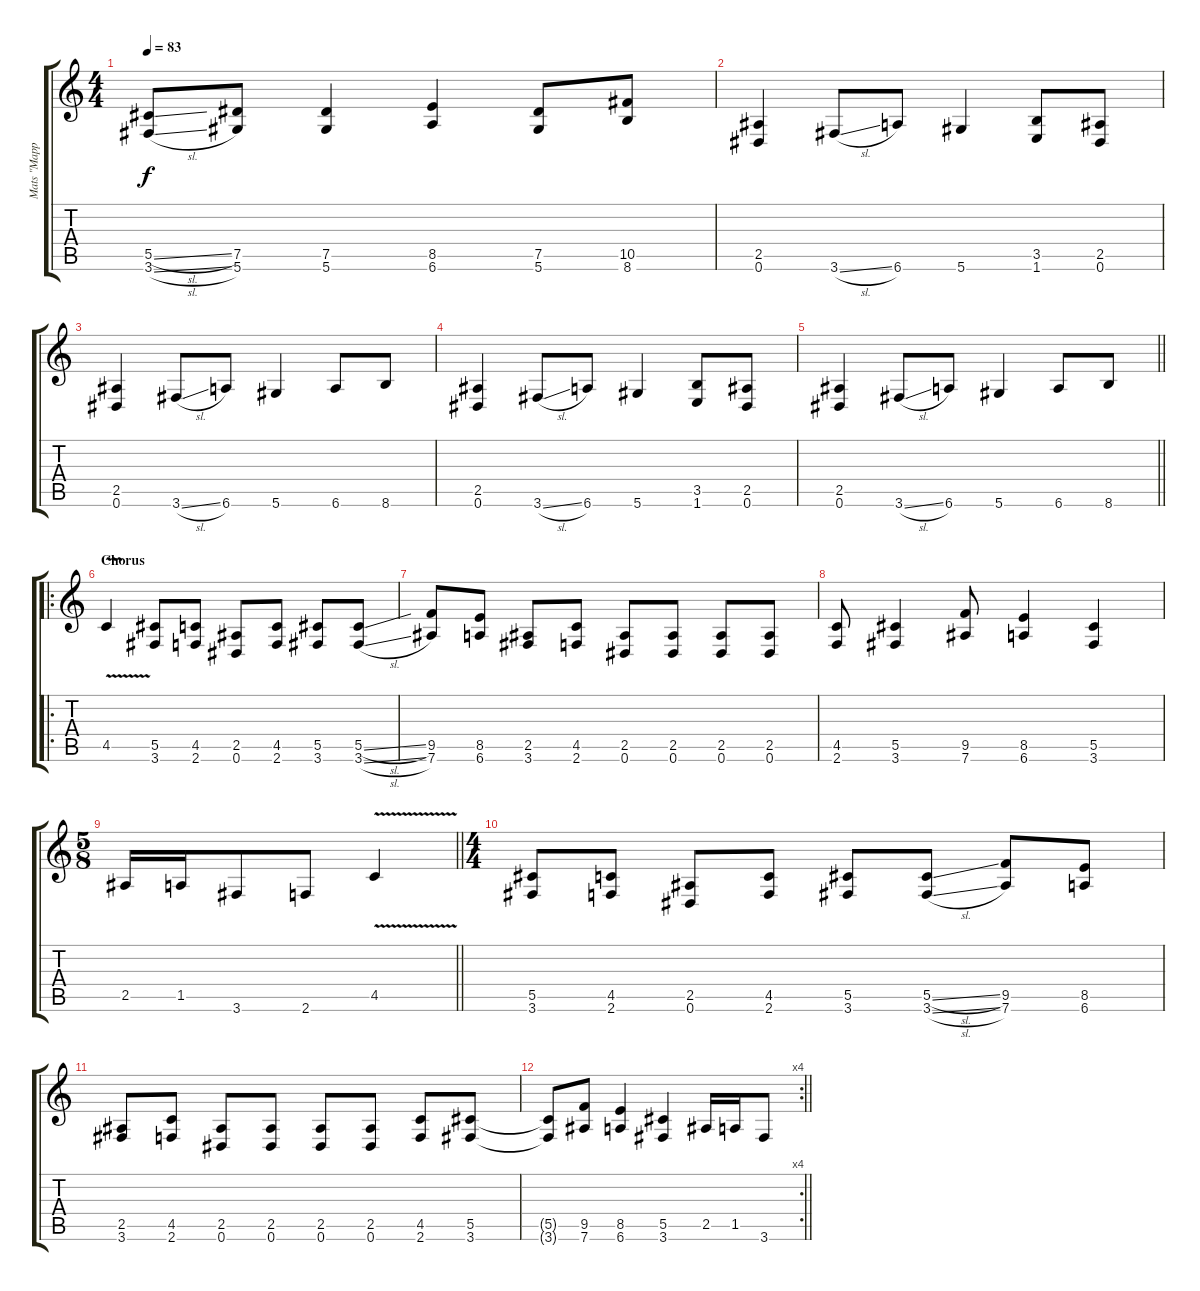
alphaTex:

\track ("Mats \"Mappe\" Björkman" "Mats \"Mapp") {instrument overdrivenguitar}
\staff {score tabs}
\tuning (Eb4 Bb3 Gb3 Db3 Ab2 Eb2) {hide}
\ts (4 4)
\tempo 83
\clef g2
\ks c
(5.5{sl} 3.6{sl}).8{dy f} (7.5 5.6).8 (7.5 5.6).4 (8.5 6.6).4 (7.5 5.6).8 (10.5 8.6).8 |
(2.5 0.6).4 3.6{sl}.8 6.6.8 5.6.4 (3.5 1.6).8 (2.5 0.6).8 |
(2.5 0.6).4 3.6{sl}.8 6.6.8 5.6.4 6.6.8 8.6.8 |
(2.5 0.6).4 3.6{sl}.8 6.6.8 5.6.4 (3.5 1.6).8 (2.5 0.6).8 |
\barLineRight lightlight
(2.5 0.6).4 3.6{sl}.8 6.6.8 5.6.4 6.6.8 8.6.8 |
\ro
\section ("" "Chorus")
4.5{v}.4 (5.5 3.6).8 (4.5 2.6).8 (2.5 0.6).8 (4.5 2.6).8 (5.5 3.6).8 (5.5{sl} 3.6{sl}).8 |
(9.5 7.6).8 (8.5 6.6).8 (2.5 3.6).8 (4.5 2.6).8 (2.5 0.6).8 (2.5 0.6).8 (2.5 0.6).8 (2.5 0.6).8 |
(4.5 2.6).8 (5.5 3.6).4 (9.5 7.6).8 (8.5 6.6).4 (5.5 3.6).4 |
\ts (5 8)
\barLineRight lightlight
2.5.16 1.5.16 3.6.8 2.6.8 4.5{v}.4 |
\ts (4 4)
(5.5 3.6).8 (4.5 2.6).8 (2.5 0.6).8 (4.5 2.6).8 (5.5 3.6).8 (5.5{sl} 3.6{sl}).8 (9.5 7.6).8 (8.5 6.6).8 |
(2.5 3.6).8 (4.5 2.6).8 (2.5 0.6).8 (2.5 0.6).8 (2.5 0.6).8 (2.5 0.6).8 (4.5 2.6).8 (5.5 3.6).8 |
\rc 4
\barLineRight lightlight
(5.5{t} 3.6{t}).8 (9.5 7.6).8 (8.5 6.6).4 (5.5 3.6).4 2.5.16 1.5.16 3.6.8
